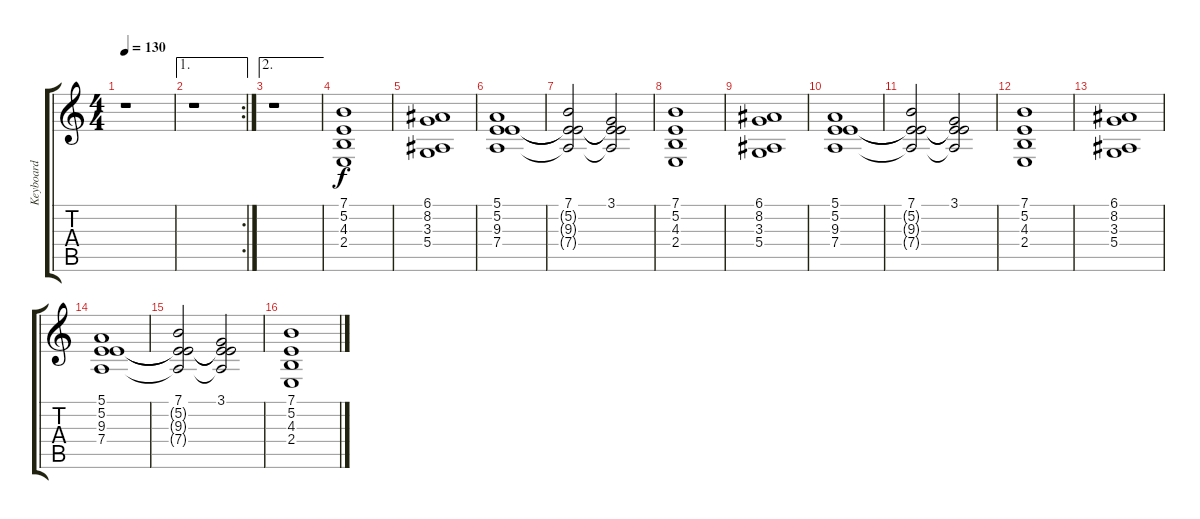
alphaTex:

\track ("Keyboard" "Keyboard") {instrument choiraahs}
\staff {score tabs}
\tuning (E4 B3 G3 D3 A2 E2) {hide}
\ts (4 4)
\tempo 130
\clef g2
\ks c
r.1{dy f} |
\ae 1
\rc 2
r.1 |
\ae 2
r.1 |
(7.1 5.2 4.3 2.4).1{volume 10 instrument choiraahs} |
(6.1 8.2 3.3 5.4).1 |
(5.1 5.2 9.3 7.4).1 |
(7.1 5.2{t} 9.3{t} 7.4{t}).2 (3.1 5.2{t} 9.3{t} 7.4{t}).2 |
(7.1 5.2 4.3 2.4).1 |
(6.1 8.2 3.3 5.4).1 |
(5.1 5.2 9.3 7.4).1 |
(7.1 5.2{t} 9.3{t} 7.4{t}).2 (3.1 5.2{t} 9.3{t} 7.4{t}).2 |
(7.1 5.2 4.3 2.4).1 |
(6.1 8.2 3.3 5.4).1 |
(5.1 5.2 9.3 7.4).1 |
(7.1 5.2{t} 9.3{t} 7.4{t}).2 (3.1 5.2{t} 9.3{t} 7.4{t}).2 |
(7.1 5.2 4.3 2.4).1
